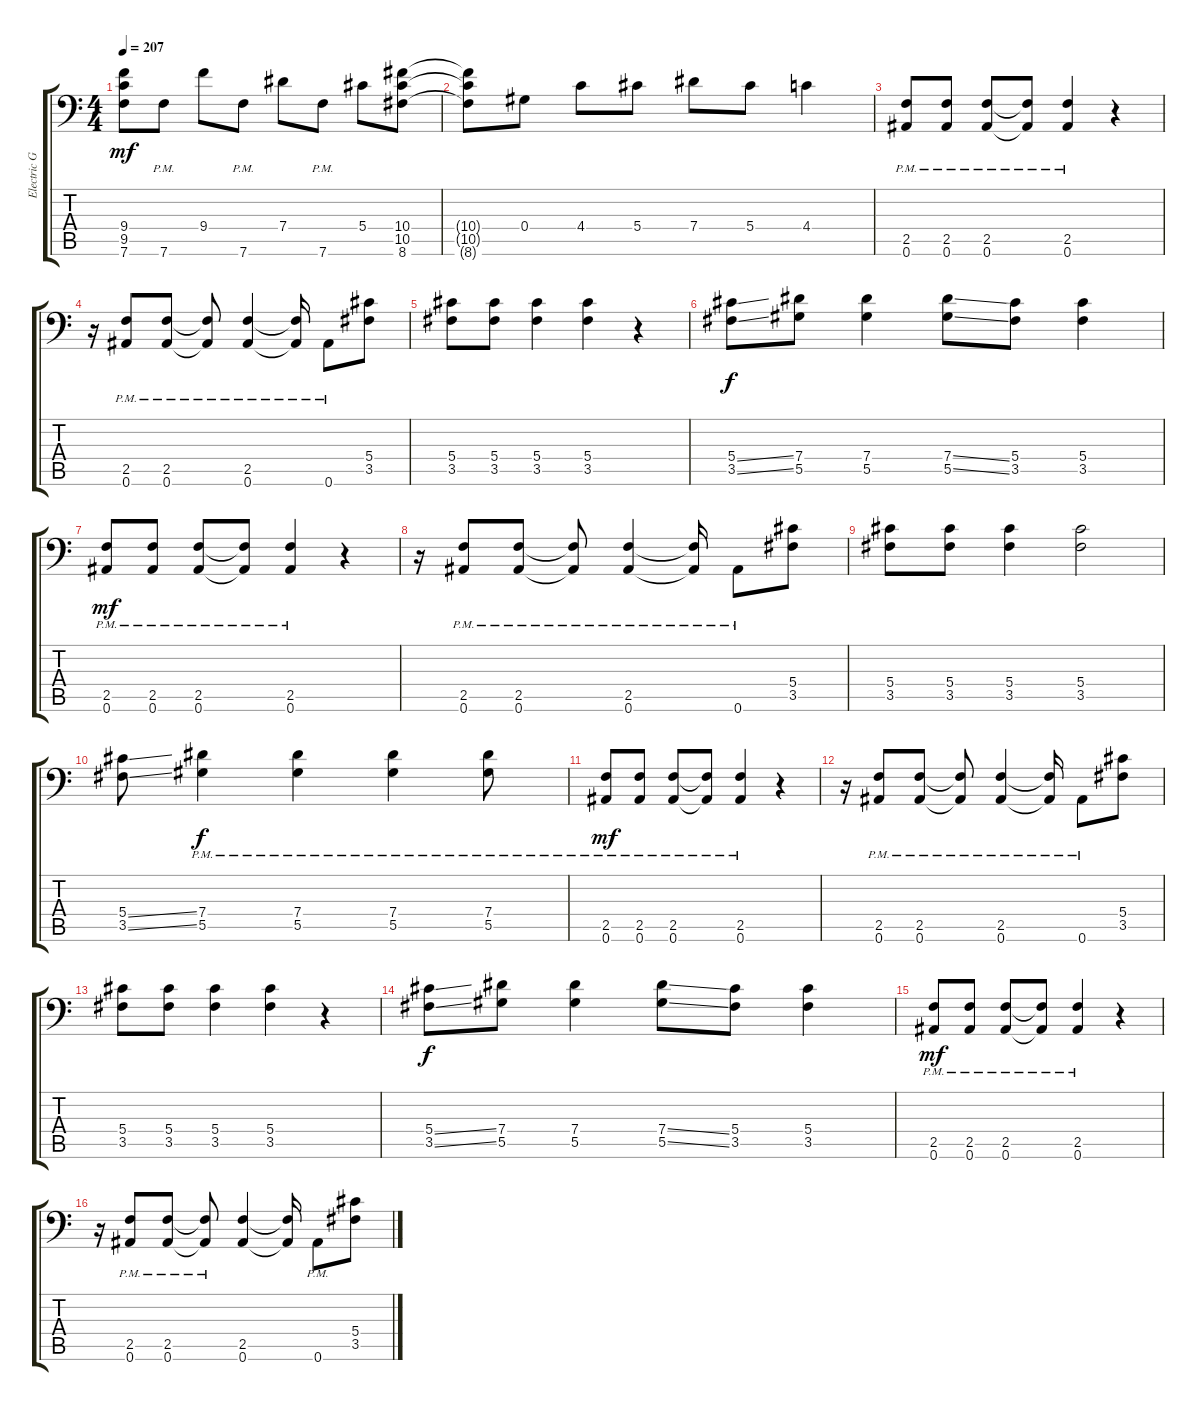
\track ("Electric Guitar 1" "Electric G") {instrument distortionguitar}
\staff {score tabs}
\tuning (Bb3 F3 Db3 Ab2 Eb2 Bb1) {hide}
\ts (4 4)
\tempo 207
\clef f4
\ks c
(9.4{t} 9.5{t} 7.6{t}).8{dy mf} 7.6{pm}.8 9.4.8 7.6{pm}.8 7.4.8 7.6{pm}.8 5.4.8 (10.4 10.5 8.6).8 |
(10.4{t} 10.5{t} 8.6{t}).8 0.4.8 4.4.8 5.4.8 7.4.8 5.4.8 4.4.4 |
(2.5{pm} 0.6{pm}).8 (2.5{pm} 0.6{pm}).8 (2.5{pm} 0.6{pm}).8 (2.5{pm t} 0.6{pm t}).8 (2.5{pm} 0.6).4 r.4 |
r.16 (2.5{pm} 0.6{pm}).8 (2.5{pm} 0.6{pm}).8 (2.5{pm t} 0.6{pm t}).8 (2.5{pm} 0.6{pm}).4 (2.5{pm t} 0.6{pm t}).16 0.6{pm}.8 (5.4 3.5).8 |
(5.4 3.5).8 (5.4 3.5).8 (5.4 3.5).4 (5.4 3.5).4 r.4 |
(5.4{ss} 3.5{ss}).8{dy f} (7.4 5.5).8 (7.4 5.5).4 (7.4{ss} 5.5{ss}).8 (5.4 3.5).8 (5.4 3.5).4 |
(2.5{pm} 0.6{pm}).8{dy mf} (2.5{pm} 0.6{pm}).8 (2.5{pm} 0.6{pm}).8 (2.5{pm t} 0.6{pm t}).8 (2.5{pm} 0.6).4 r.4 |
r.16 (2.5{pm} 0.6{pm}).8 (2.5{pm} 0.6{pm}).8 (2.5{pm t} 0.6{pm t}).8 (2.5{pm} 0.6{pm}).4 (2.5{pm t} 0.6{pm t}).16 0.6{pm}.8 (5.4 3.5).8 |
(5.4 3.5).8 (5.4 3.5).8 (5.4 3.5).4 (5.4 3.5).2 |
(5.4{ss} 3.5{ss}).8 (7.4{pm} 5.5).4{dy f} (7.4{pm} 5.5).4 (7.4{pm} 5.5).4 (7.4 5.5{pm}).8 |
(2.5{pm} 0.6{pm}).8{dy mf} (2.5{pm} 0.6{pm}).8 (2.5{pm} 0.6{pm}).8 (2.5{pm t} 0.6{pm t}).8 (2.5{pm} 0.6).4 r.4 |
r.16 (2.5{pm} 0.6{pm}).8 (2.5{pm} 0.6{pm}).8 (2.5{pm t} 0.6{pm t}).8 (2.5{pm} 0.6{pm}).4 (2.5{pm t} 0.6{pm t}).16 0.6{pm}.8 (5.4 3.5).8 |
(5.4 3.5).8 (5.4 3.5).8 (5.4 3.5).4 (5.4 3.5).4 r.4 |
(5.4{ss} 3.5{ss}).8{dy f} (7.4 5.5).8 (7.4 5.5).4 (7.4{ss} 5.5{ss}).8 (5.4 3.5).8 (5.4 3.5).4 |
(2.5{pm} 0.6{pm}).8{dy mf} (2.5{pm} 0.6{pm}).8 (2.5{pm} 0.6{pm}).8 (2.5{pm t} 0.6{pm t}).8 (2.5{pm} 0.6).4 r.4 |
r.16 (2.5{pm} 0.6{pm}).8 (2.5{pm} 0.6{pm}).8 (2.5{pm t} 0.6{pm t}).8 (2.5 0.6).4 (2.5{t} 0.6{t}).16 0.6{pm}.8 (5.4 3.5).8
